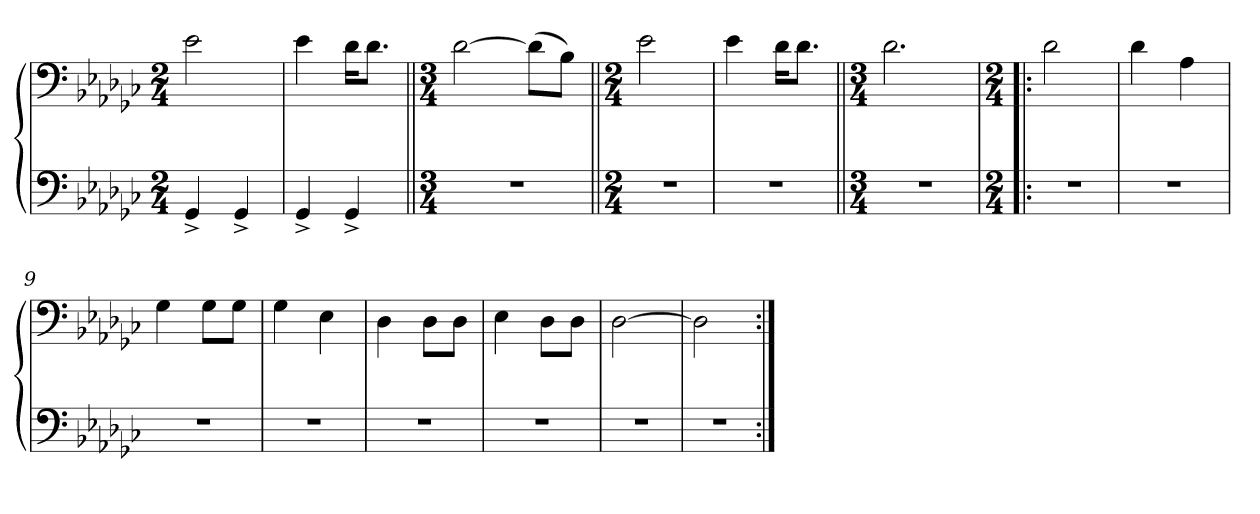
**kern	**kern
*part1	*part1
*staff2	*staff1
*clefF4	*clefF4
*k[b-e-a-d-g-c-]	*k[b-e-a-d-g-c-]
*M2/4	*M2/4
=1	=1
4GG-^/	2e-\
4GG-^/	.
=2	=2
4GG-^/	4e-\
4GG-^/	16d-\KL
.	8.d-\J
=3||	=3||
*M3/4	*M3/4
2.r	[2d-\
.	(8d-\L]
.	8B-\J)
=4||	=4||
*M2/4	*M2/4
2r	2e-\
=5	=5
2r	4e-\
.	16d-\KL
.	8.d-\J
=6||	=6||
*M3/4	*M3/4
2.r	2.d-\
=7!|:	=7!|:
*M2/4	*M2/4
2r	2d-\
=8	=8
2r	4d-\
.	4A-\
=9	=9
2r	4G-\
.	8G-\L
.	8G-\J
=10	=10
2r	4G-\
.	4E-\
=11	=11
2r	4D-\
.	8D-\L
.	8D-\J
=12	=12
2r	4E-\
.	8D-\L
.	8D-\J
=13	=13
2r	[2D-\
=14	=14
2r	2D-\]
=:|!	=:|!
*-	*-
